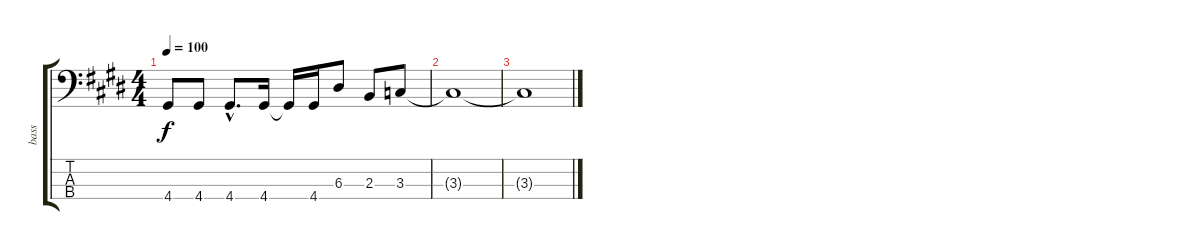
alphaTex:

\track ("bass" "bass") {instrument slapbass2}
\staff {score tabs}
\tuning (G2 D2 A1 E1) {hide}
\ts (4 4)
\tempo 100
\clef f4
\ks e
4.4.8{dy f} 4.4.8 4.4{hac}.8{d} 4.4.16 4.4{t}.16 4.4.16 6.3.8 2.3.8 3.3.8 |
3.3{t}.1 |
3.3{t}.1
